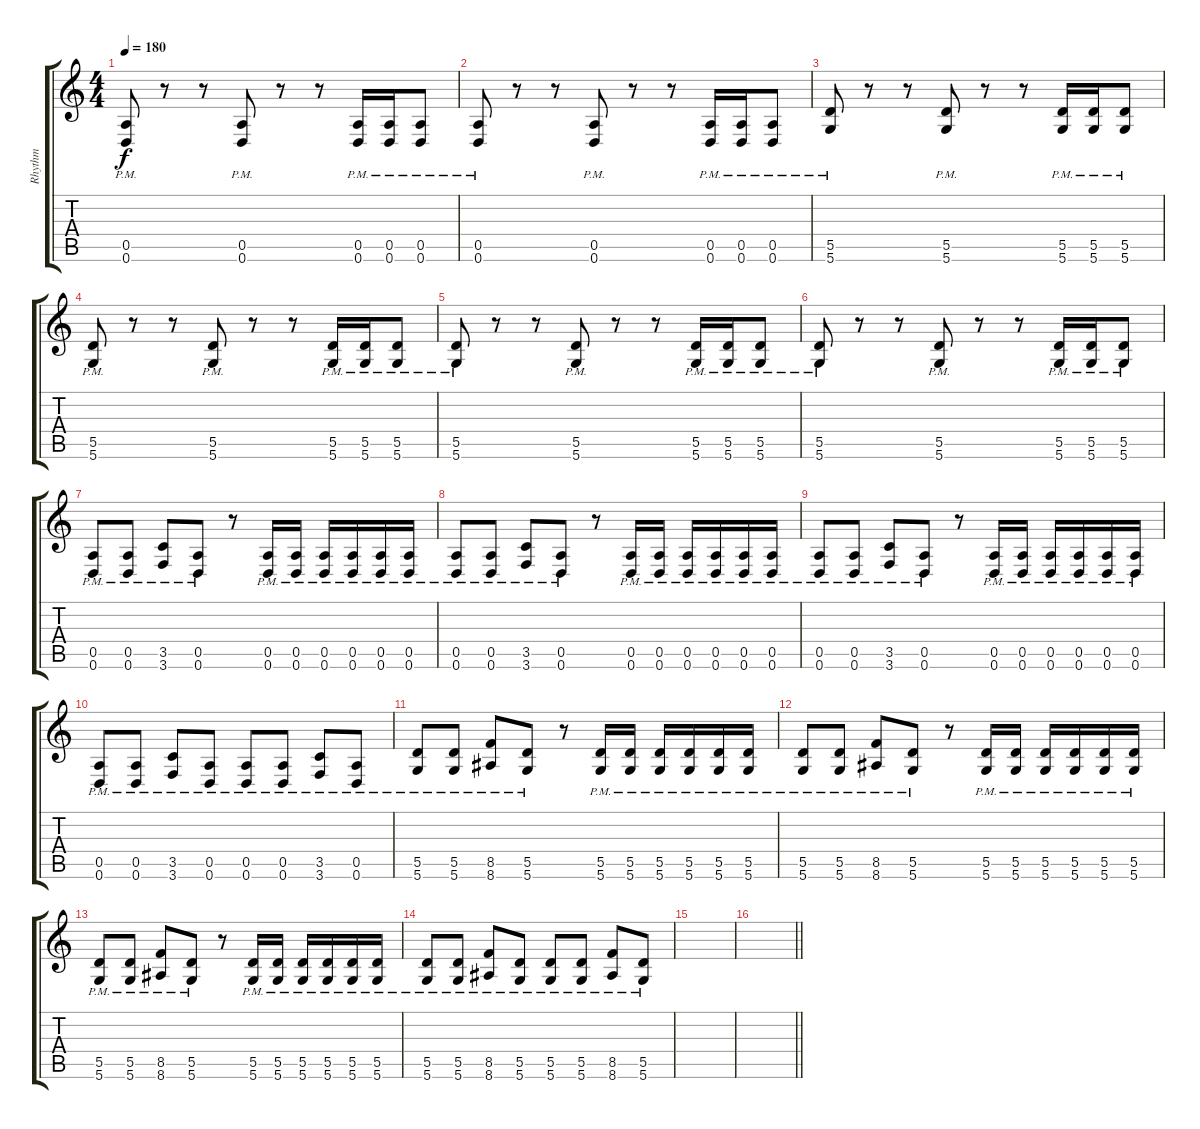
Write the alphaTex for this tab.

\track ("Rhythm" "Rhythm") {instrument overdrivenguitar}
\staff {score tabs}
\tuning (E4 B3 G3 D3 A2 D2) {hide}
\ts (4 4)
\tempo 180
\clef g2
\ks c
(0.5{pm} 0.6{pm}).8{dy f} r.8 r.8 (0.5{pm} 0.6{pm}).8 r.8 r.8 (0.5{pm} 0.6{pm}).16 (0.5{pm} 0.6{pm}).16 (0.5{pm} 0.6{pm}).8 |
(0.5{pm} 0.6{pm}).8 r.8 r.8 (0.5{pm} 0.6{pm}).8 r.8 r.8 (0.5{pm} 0.6{pm}).16 (0.5{pm} 0.6{pm}).16 (0.5{pm} 0.6{pm}).8 |
(5.5{pm} 5.6{pm}).8 r.8 r.8 (5.5{pm} 5.6{pm}).8 r.8 r.8 (5.5{pm} 5.6{pm}).16 (5.5{pm} 5.6{pm}).16 (5.5{pm} 5.6{pm}).8 |
(5.5{pm} 5.6{pm}).8 r.8 r.8 (5.5{pm} 5.6{pm}).8 r.8 r.8 (5.5{pm} 5.6{pm}).16 (5.5{pm} 5.6{pm}).16 (5.5{pm} 5.6{pm}).8 |
(5.5{pm} 5.6{pm}).8 r.8 r.8 (5.5{pm} 5.6{pm}).8 r.8 r.8 (5.5{pm} 5.6{pm}).16 (5.5{pm} 5.6{pm}).16 (5.5{pm} 5.6{pm}).8 |
(5.5{pm} 5.6{pm}).8 r.8 r.8 (5.5{pm} 5.6{pm}).8 r.8 r.8 (5.5{pm} 5.6{pm}).16 (5.5{pm} 5.6{pm}).16 (5.5{pm} 5.6{pm}).8 |
(0.5{pm} 0.6{pm}).8 (0.5{pm} 0.6{pm}).8 (3.5{pm} 3.6{pm}).8 (0.5{pm} 0.6{pm}).8 r.8 (0.5{pm} 0.6{pm}).16 (0.5{pm} 0.6{pm}).16 (0.5{pm} 0.6{pm}).16 (0.5{pm} 0.6{pm}).16 (0.5{pm} 0.6{pm}).16 (0.5{pm} 0.6{pm}).16 |
(0.5{pm} 0.6{pm}).8 (0.5{pm} 0.6{pm}).8 (3.5{pm} 3.6{pm}).8 (0.5{pm} 0.6{pm}).8 r.8 (0.5{pm} 0.6{pm}).16 (0.5{pm} 0.6{pm}).16 (0.5{pm} 0.6{pm}).16 (0.5{pm} 0.6{pm}).16 (0.5{pm} 0.6{pm}).16 (0.5{pm} 0.6{pm}).16 |
(0.5{pm} 0.6{pm}).8 (0.5{pm} 0.6{pm}).8 (3.5{pm} 3.6{pm}).8 (0.5{pm} 0.6{pm}).8 r.8 (0.5{pm} 0.6{pm}).16 (0.5{pm} 0.6{pm}).16 (0.5{pm} 0.6{pm}).16 (0.5{pm} 0.6{pm}).16 (0.5{pm} 0.6{pm}).16 (0.5{pm} 0.6{pm}).16 |
(0.5{pm} 0.6{pm}).8 (0.5{pm} 0.6{pm}).8 (3.5{pm} 3.6{pm}).8 (0.5{pm} 0.6{pm}).8 (0.5{pm} 0.6{pm}).8 (0.5{pm} 0.6{pm}).8 (3.5{pm} 3.6{pm}).8 (0.5{pm} 0.6{pm}).8 |
(5.5{pm} 5.6{pm}).8 (5.5{pm} 5.6{pm}).8 (8.5{pm} 8.6{pm}).8 (5.5{pm} 5.6{pm}).8 r.8 (5.5{pm} 5.6{pm}).16 (5.5{pm} 5.6{pm}).16 (5.5{pm} 5.6{pm}).16 (5.5{pm} 5.6{pm}).16 (5.5{pm} 5.6{pm}).16 (5.5{pm} 5.6{pm}).16 |
(5.5{pm} 5.6{pm}).8 (5.5{pm} 5.6{pm}).8 (8.5{pm} 8.6{pm}).8 (5.5{pm} 5.6{pm}).8 r.8 (5.5{pm} 5.6{pm}).16 (5.5{pm} 5.6{pm}).16 (5.5{pm} 5.6{pm}).16 (5.5{pm} 5.6{pm}).16 (5.5{pm} 5.6{pm}).16 (5.5{pm} 5.6{pm}).16 |
(5.5{pm} 5.6{pm}).8 (5.5{pm} 5.6{pm}).8 (8.5{pm} 8.6{pm}).8 (5.5{pm} 5.6{pm}).8 r.8 (5.5{pm} 5.6{pm}).16 (5.5{pm} 5.6{pm}).16 (5.5{pm} 5.6{pm}).16 (5.5{pm} 5.6{pm}).16 (5.5{pm} 5.6{pm}).16 (5.5{pm} 5.6{pm}).16 |
(5.5{pm} 5.6{pm}).8 (5.5{pm} 5.6{pm}).8 (8.5{pm} 8.6{pm}).8 (5.5{pm} 5.6{pm}).8 (5.5{pm} 5.6{pm}).8 (5.5{pm} 5.6{pm}).8 (8.5{pm} 8.6{pm}).8 (5.5{pm} 5.6{pm}).8 |
|
\barLineRight lightlight
